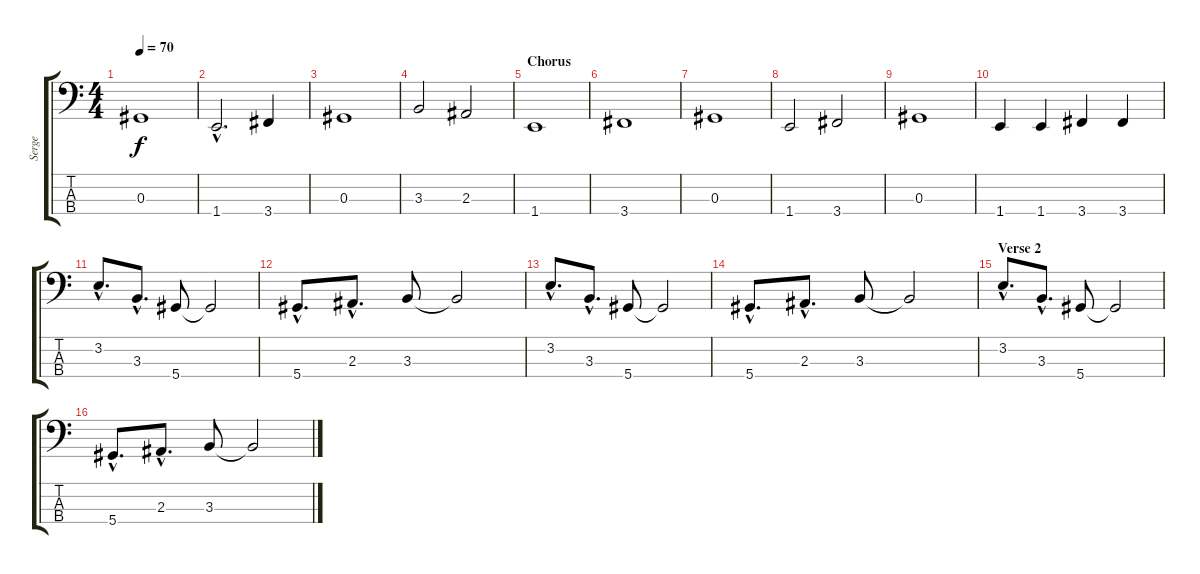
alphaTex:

\track ("Serge" "Serge") {instrument electricbassfinger}
\staff {score tabs}
\tuning (Gb2 Db2 Ab1 Eb1) {hide}
\ts (4 4)
\tempo 70
\clef f4
\ks c
0.3.1{dy f} |
1.4{hac}.2{d} 3.4.4 |
0.3.1 |
3.3.2 2.3.2 |
\section ("" "Chorus")
1.4.1 |
3.4.1 |
0.3.1 |
1.4.2 3.4.2 |
0.3.1 |
1.4.4 1.4.4 3.4.4 3.4.4 |
3.2{hac}.8{d} 3.3{hac}.8{d} 5.4.8 5.4{t}.2 |
5.4{hac}.8{d} 2.3{hac}.8{d} 3.3.8 3.3{t}.2 |
3.2{hac}.8{d} 3.3{hac}.8{d} 5.4.8 5.4{t}.2 |
5.4{hac}.8{d} 2.3{hac}.8{d} 3.3.8 3.3{t}.2 |
\section ("" "Verse 2")
3.2{hac}.8{d} 3.3{hac}.8{d} 5.4.8 5.4{t}.2 |
5.4{hac}.8{d} 2.3{hac}.8{d} 3.3.8 3.3{t}.2
